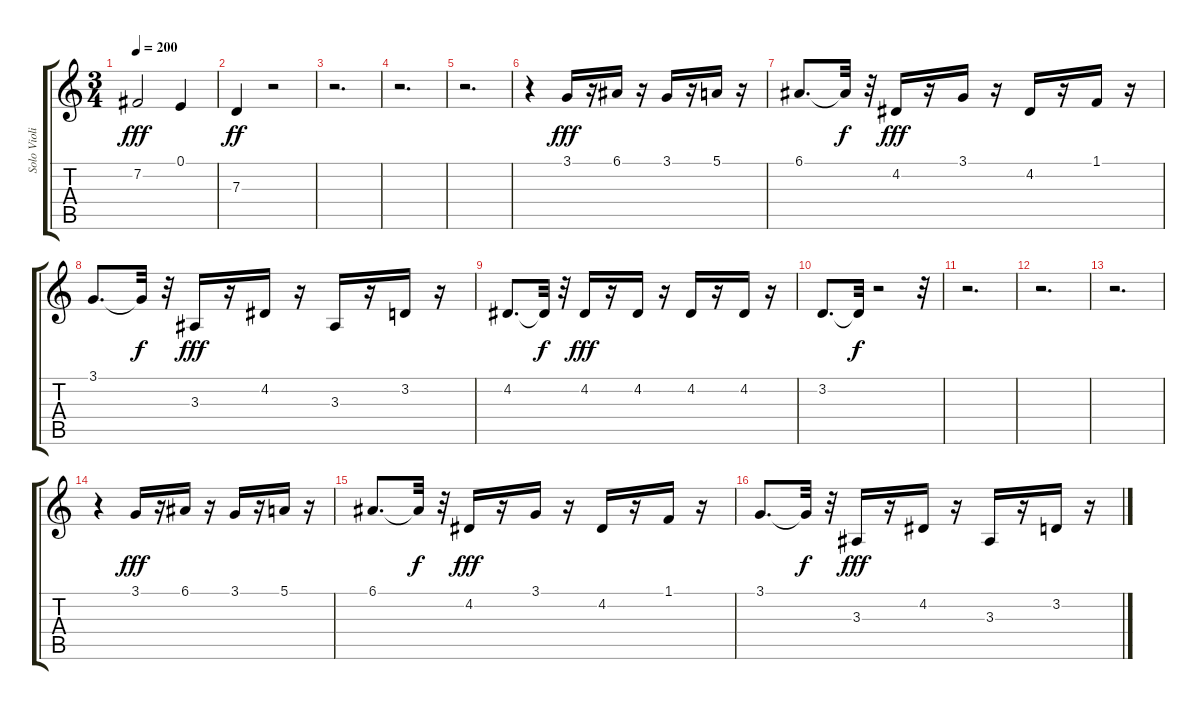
\track ("Solo Violin." "Solo Violi") {instrument violin}
\staff {score tabs}
\tuning (E4 B3 G3 D3 A2 E2) {hide}
\ts (3 4)
\tempo 200
\clef g2
\ks c
7.2.2{dy fff} 0.1.4 |
7.3.4{dy ff} r.2 |
r.2{d} |
r.2{d} |
r.2{d} |
r.4 3.1.16{dy fff} r.16 6.1.16 r.16 3.1.16 r.16 5.1.16 r.16 |
6.1.8{d} 6.1{t}.32{dy f} r.32 4.2.16{dy fff} r.16 3.1.16 r.16 4.2.16 r.16 1.1.16 r.16 |
3.1.8{d} 3.1{t}.32{dy f} r.32 3.3.16{dy fff} r.16 4.2.16 r.16 3.3.16 r.16 3.2.16 r.16 |
4.2.8{d} 4.2{t}.32{dy f} r.32 4.2.16{dy fff} r.16 4.2.16 r.16 4.2.16 r.16 4.2.16 r.16 |
3.2.8{d} 3.2{t}.32{dy f} r.2 r.32 |
r.2{d} |
r.2{d} |
r.2{d} |
r.4 3.1.16{dy fff} r.16 6.1.16 r.16 3.1.16 r.16 5.1.16 r.16 |
6.1.8{d} 6.1{t}.32{dy f} r.32 4.2.16{dy fff} r.16 3.1.16 r.16 4.2.16 r.16 1.1.16 r.16 |
3.1.8{d} 3.1{t}.32{dy f} r.32 3.3.16{dy fff} r.16 4.2.16 r.16 3.3.16 r.16 3.2.16 r.16
